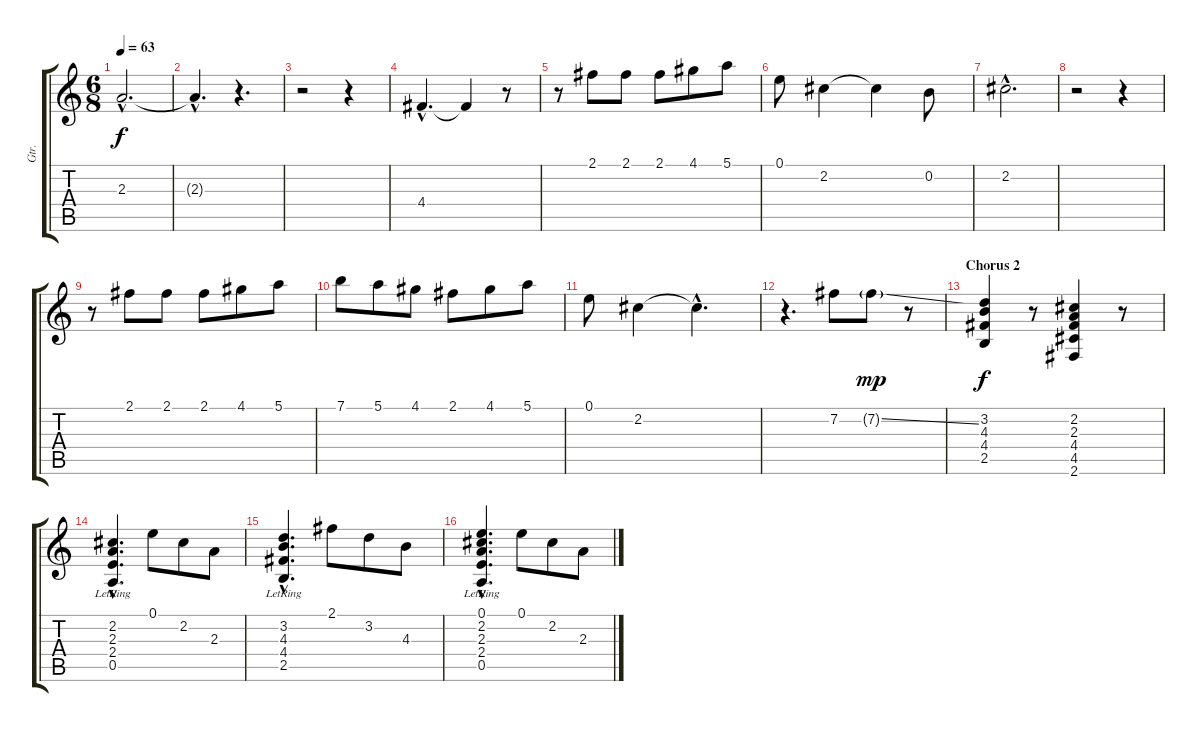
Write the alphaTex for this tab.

\track ("Gtr." "Gtr.") {instrument electricguitarjazz}
\staff {score tabs}
\tuning (E4 B3 G3 D3 A2 E2) {hide}
\ts (6 8)
\tempo 63
\clef g2
\ks c
2.3{hac}.2{d dy f} |
2.3{hac t}.4{d} r.4{d} |
r.2 r.4 |
4.4{hac}.4{d} 4.4{t}.4 r.8 |
r.8 2.1.8 2.1.8 2.1.8 4.1.8 5.1.8 |
0.1.8 2.2.4 2.2{t}.4 0.2.8 |
2.2{hac}.2{d} |
r.2 r.4 |
r.8 2.1.8 2.1.8 2.1.8 4.1.8 5.1.8 |
7.1.8 5.1.8 4.1.8 2.1.8 4.1.8 5.1.8 |
0.1.8 2.2.4 2.2{hac t}.4{d} |
r.4{d} 7.2.8 7.2{ss g}.8{dy mp} r.8 |
\section ("" "Chorus 2")
(3.2 4.3 4.4 2.5).4{dy f} r.8 (2.2 2.3 4.4 4.5 2.6).4 r.8 |
(2.2{hac lr} 2.3{hac lr} 2.4{hac lr} 0.5{hac lr}).4{d} 0.1.8 2.2.8 2.3.8 |
(3.2{hac lr} 4.3{hac lr} 4.4{hac lr} 2.5{hac lr}).4{d} 2.1.8 3.2.8 4.3.8 |
(0.1{hac} 2.2{hac lr} 2.3{hac lr} 2.4{hac lr} 0.5{hac lr}).4{d} 0.1.8 2.2.8 2.3.8
